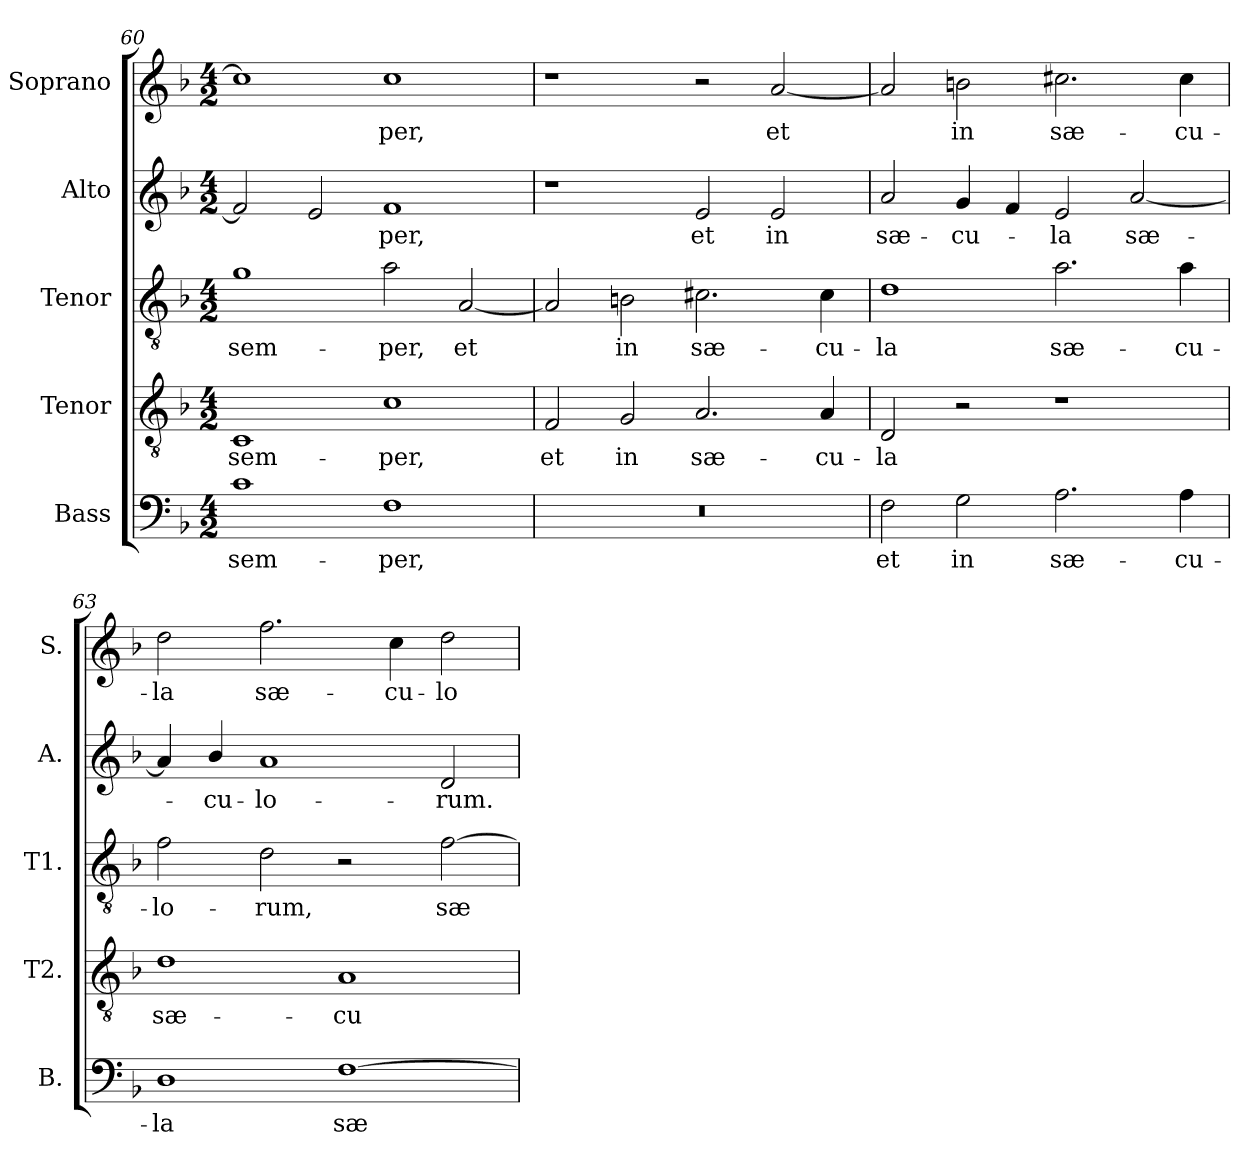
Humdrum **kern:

**kern	**text	**kern	**text	**kern	**text	**kern	**text	**kern	**text
*part5	*part5	*part4	*part4	*part3	*part3	*part2	*part2	*part1	*part1
*staff5	*staff5	*staff4	*staff4	*staff3	*staff3	*staff2	*staff2	*staff1	*staff1
*I"Bass	*	*I"Tenor	*	*I"Tenor	*	*I"Alto	*	*I"Soprano	*
*I'B.	*	*I'T2.	*	*I'T1.	*	*I'A.	*	*I'S.	*
*clefF4	*	*clefGv2	*	*clefGv2	*	*clefG2	*	*clefG2	*
*	*	*ITrd7c12	*	*ITrd7c12	*	*	*	*	*
*k[b-]	*	*k[b-]	*	*k[b-]	*	*k[b-]	*	*k[b-]	*
*F:	*	*F:	*	*F:	*	*F:	*	*F:	*
*M4/2	*	*M4/2	*	*M4/2	*	*M4/2	*	*M4/2	*
=60	=60	=60	=60	=60	=60	=60	=60	=60	=60
!	!LO:LY:b:color=#000000	!	!	!	!	!	!	!	!
!	!	!	!LO:LY:b:color=#000000	!	!	!	!	!	!
!	!	!	!	!	!LO:LY:b:color=#000000	!	!	!	!
1ci	sem-	1CCi	sem-	1Gi	sem-	2fi/]	.	1cci]	.
.	.	.	.	.	.	2ei/	.	.	.
!	!LO:LY:b:color=#000000	!	!	!	!	!	!	!	!
!	!	!	!LO:LY:b:color=#000000	!	!	!	!	!	!
!	!	!	!	!	!LO:LY:b:color=#000000	!	!	!	!
!	!	!	!	!	!	!	!LO:LY:b:color=#000000	!	!
!	!	!	!	!	!	!	!	!	!LO:LY:b:color=#000000
1Fi	-per,	1Ci	-per,	2Ai\	-per,	1fi	-per,	1cci	-per,
!	!	!	!	!	!LO:LY:b:color=#000000	!	!	!	!
.	.	.	.	[2AAi/	et	.	.	.	.
=61	=61	=61	=61	=61	=61	=61	=61	=61	=61
!LO:N:vis=1	!	!	!	!	!	!	!	!	!
!	!	!	!LO:LY:b:color=#000000	!	!	!	!	!	!
0r	.	2FFi/	et	2AAi/]	.	1r	.	1r	.
!	!	!	!LO:LY:b:color=#000000	!	!	!	!	!	!
!	!	!	!	!	!LO:LY:b:color=#000000	!	!	!	!
.	.	2GGi/	in	2BBni\	in	.	.	.	.
!	!	!	!LO:LY:b:color=#000000	!	!	!	!	!	!
!	!	!	!	!	!LO:LY:b:color=#000000	!	!	!	!
!	!	!	!	!	!	!	!LO:LY:b:color=#000000	!	!
.	.	2.AAi/	sæ-	2.C#Xi\	sæ-	2ei/	et	2r	.
!	!	!	!	!	!	!	!LO:LY:b:color=#000000	!	!
!	!	!	!	!	!	!	!	!	!LO:LY:b:color=#000000
.	.	.	.	.	.	2ei/	in	[2ai/	et
!	!	!	!LO:LY:b:color=#000000	!	!	!	!	!	!
!	!	!	!	!	!LO:LY:b:color=#000000	!	!	!	!
.	.	4AAi/	-cu-	4C#i\	-cu-	.	.	.	.
=62	=62	=62	=62	=62	=62	=62	=62	=62	=62
!	!LO:LY:b:color=#000000	!	!	!	!	!	!	!	!
!	!	!	!LO:LY:b:color=#000000	!	!	!	!	!	!
!	!	!	!	!	!LO:LY:b:color=#000000	!	!	!	!
!	!	!	!	!	!	!	!LO:LY:b:color=#000000	!	!
2Fi\	et	2DDi/	-la	1Di	-la	2ai/	sæ-	2ai/]	.
!	!LO:LY:b:color=#000000	!	!	!	!	!	!	!	!
!	!	!	!	!	!	!	!LO:LY:b:color=#000000	!	!
!	!	!	!	!	!	!	!	!	!LO:LY:b:color=#000000
2Gi\	in	2r	.	.	.	4gi/	-cu-	2bni\	in
.	.	.	.	.	.	4fi/	.	.	.
!	!LO:LY:b:color=#000000	!	!	!	!	!	!	!	!
!	!	!	!	!	!LO:LY:b:color=#000000	!	!	!	!
!	!	!	!	!	!	!	!LO:LY:b:color=#000000	!	!
!	!	!	!	!	!	!	!	!	!LO:LY:b:color=#000000
2.Ai\	sæ-	1r	.	2.Ai\	sæ-	2ei/	-la	2.cc#Xi\	sæ-
!	!	!	!	!	!	!	!LO:LY:b:color=#000000	!	!
.	.	.	.	.	.	[2ai/	sæ-	.	.
!	!LO:LY:b:color=#000000	!	!	!	!	!	!	!	!
!	!	!	!	!	!LO:LY:b:color=#000000	!	!	!	!
!	!	!	!	!	!	!	!	!	!LO:LY:b:color=#000000
4Ai\	-cu-	.	.	4Ai\	-cu-	.	.	4cc#i\	-cu-
!!LO:PB:g=z
=63	=63	=63	=63	=63	=63	=63	=63	=63	=63
!	!LO:LY:b:color=#000000	!	!	!	!	!	!	!	!
!	!	!	!LO:LY:b:color=#000000	!	!	!	!	!	!
!	!	!	!	!	!LO:LY:b:color=#000000	!	!	!	!
!	!	!	!	!	!	!	!	!	!LO:LY:b:color=#000000
1Di	-la	1Di	sæ-	2Fi\	-lo-	4ai/]	.	2ddi\	-la
!	!	!	!	!	!	!	!LO:LY:b:color=#000000	!	!
.	.	.	.	.	.	4b-i/	-cu-	.	.
!	!	!	!	!	!LO:LY:b:color=#000000	!	!	!	!
!	!	!	!	!	!	!	!LO:LY:b:color=#000000	!	!
!	!	!	!	!	!	!	!	!	!LO:LY:b:color=#000000
.	.	.	.	2Di\	-rum,	1ai	-lo-	2.ffi\	sæ-
!	!LO:LY:b:color=#000000	!	!	!	!	!	!	!	!
!	!	!	!LO:LY:b:color=#000000	!	!	!	!	!	!
[1Fi	sæ-	1AAi	-cu-	2r	.	.	.	.	.
!	!	!	!	!	!	!	!	!	!LO:LY:b:color=#000000
.	.	.	.	.	.	.	.	4cci\	-cu-
!	!	!	!	!	!LO:LY:b:color=#000000	!	!	!	!
!	!	!	!	!	!	!	!LO:LY:b:color=#000000	!	!
!	!	!	!	!	!	!	!	!	!LO:LY:b:color=#000000
.	.	.	.	[2Fi\	sæ-	2di/	-rum.	2ddi\	-lo-
=	=	=	=	=	=	=	=	=	=
*-	*-	*-	*-	*-	*-	*-	*-	*-	*-
